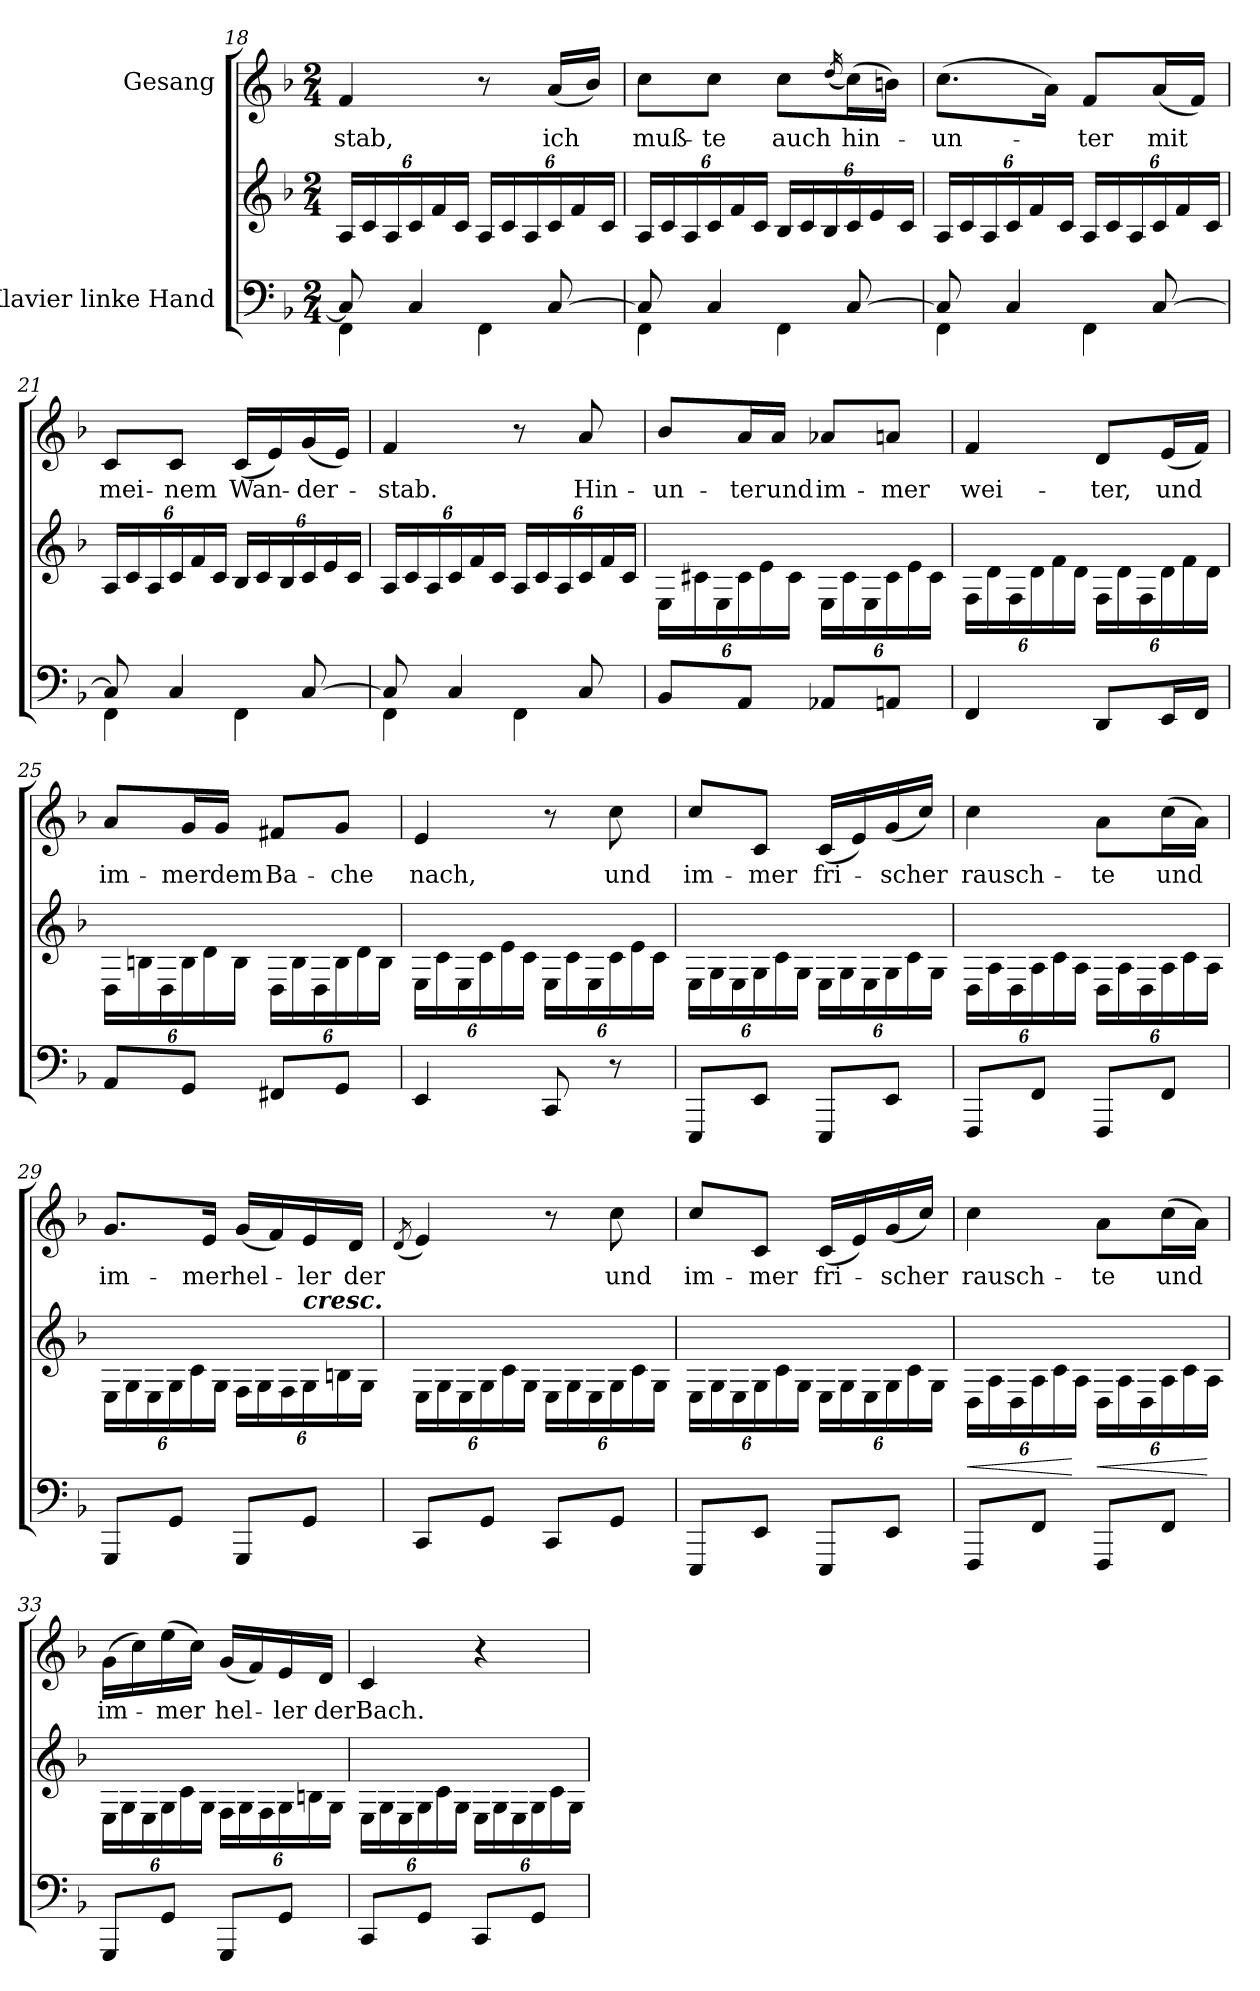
**kern	**kern	**dynam	**kern	**text
*part2	*part2	*part2	*part1	*part1
*staff3	*staff2	*staff2/3	*staff1	*staff1
*I"Klavier linke Hand	*	*	*I"Gesang	*
*clefF4	*clefG2	*	*clefG2	*
*k[b-]	*k[b-]	*	*k[b-]	*
*M2/4	*M2/4	*	*M2/4	*
=18	=18	=18	=18	=18
*^	*	*	*	*
*	*	*Xbrackettup	*	*	*
!	!	!	!	!	!LO:LY:b
8C/]	4FF\	24A/LL	.	4f/	stab,
.	.	24c/	.	.	.
.	.	24A/	.	.	.
4C/	.	24c/	.	.	.
.	.	24f/	.	.	.
.	.	24c/JJ	.	.	.
.	4FF\	24A/LL	.	8r	.
.	.	24c/	.	.	.
.	.	24A/	.	.	.
!	!	!	!	!	!LO:LY:b
[8C/	.	24c/	.	(16a/LL	ich
.	.	24f/	.	.	.
.	.	.	.	16b-/JJ)	.
.	.	24c/JJ	.	.	.
!!LO:PB:g=z
=19	=19	=19	=19	=19	=19
!	!	!	!	!	!LO:LY:b
8C/]	4FF\	24A/LL	.	8cc\L	muß-
.	.	24c/	.	.	.
.	.	24A/	.	.	.
!	!	!	!	!	!LO:LY:b
4C/	.	24c/	.	8cc\J	te
.	.	24f/	.	.	.
.	.	24c/JJ	.	.	.
!	!	!	!	!	!LO:LY:b
.	4FF\	24B-/LL	.	8cc\L	auch
.	.	24c/	.	.	.
.	.	24B-/	.	.	.
.	.	.	.	(16qdd/	.
!	!	!	!	!	!LO:LY:b
[8C/	.	24c/	.	(16cc\L)	hin-
.	.	24e/	.	.	.
.	.	.	.	16bn\JJ)	.
.	.	24c/JJ	.	.	.
=20	=20	=20	=20	=20	=20
!	!	!	!	!	!LO:LY:b
8C/]	4FF\	24A/LL	.	(8.cc\L	un-
.	.	24c/	.	.	.
.	.	24A/	.	.	.
4C/	.	24c/	.	.	.
.	.	24f/	.	.	.
.	.	.	.	16a\Jk)	.
.	.	24c/JJ	.	.	.
!	!	!	!	!	!LO:LY:b
.	4FF\	24A/LL	.	8f/L	ter
.	.	24c/	.	.	.
.	.	24A/	.	.	.
!	!	!	!	!	!LO:LY:b
[8C/	.	24c/	.	(16a/L	mit
.	.	24f/	.	.	.
.	.	.	.	16f/JJ)	.
.	.	24c/JJ	.	.	.
!!LO:LB:g=z
=21	=21	=21	=21	=21	=21
!	!	!	!	!	!LO:LY:b
8C/]	4FF\	24A/LL	.	8c/L	mei-
.	.	24c/	.	.	.
.	.	24A/	.	.	.
!	!	!	!	!	!LO:LY:b
4C/	.	24c/	.	8c/J	nem
.	.	24f/	.	.	.
.	.	24c/JJ	.	.	.
!	!	!	!	!	!LO:LY:b
.	4FF\	24B-/LL	.	(16c/LL	Wan-
.	.	24c/	.	.	.
.	.	.	.	16e/)	.
.	.	24B-/	.	.	.
!	!	!	!	!	!LO:LY:b
[8C/	.	24c/	.	(16g/	der-
.	.	24e/	.	.	.
.	.	.	.	16e/JJ)	.
.	.	24c/JJ	.	.	.
=22	=22	=22	=22	=22	=22
!	!	!	!	!	!LO:LY:b
8C/]	4FF\	24A/LL	.	4f/	stab.
.	.	24c/	.	.	.
.	.	24A/	.	.	.
4C/	.	24c/	.	.	.
.	.	24f/	.	.	.
.	.	24c/JJ	.	.	.
.	4FF\	24A/LL	.	8r	.
.	.	24c/	.	.	.
.	.	24A/	.	.	.
!	!	!	!	!	!LO:LY:b
8C/	.	24c/	.	8a/	Hin-
.	.	24f/	.	.	.
.	.	24c/JJ	.	.	.
*v	*v	*	*	*	*
!!LO:LB:g=z
=23	=23	=23	=23	=23
!	!	!	!	!LO:LY:b
8BB-/L	24E\LL	.	8b-/L	un-
.	24c#X\	.	.	.
.	24E\	.	.	.
!	!	!	!	!LO:LY:b
8AA/J	24c#\	.	16a/L	ter
.	24e\	.	.	.
!	!	!	!	!LO:LY:b
.	.	.	16a/JJ	und
.	24c#\JJ	.	.	.
!	!	!	!	!LO:LY:b
8AA-X/L	24E\LL	.	8a-X/L	im-
.	24c#\	.	.	.
.	24E\	.	.	.
!	!	!	!	!LO:LY:b
8AAn/J	24c#\	.	8an/J	mer
.	24e\	.	.	.
.	24c#\JJ	.	.	.
=24	=24	=24	=24	=24
!	!	!	!	!LO:LY:b
4FF/	24F\LL	.	4f/	wei-
.	24d\	.	.	.
.	24F\	.	.	.
.	24d\	.	.	.
.	24f\	.	.	.
.	24d\JJ	.	.	.
!	!	!	!	!LO:LY:b
8DD/L	24F\LL	.	8d/L	ter,
.	24d\	.	.	.
.	24F\	.	.	.
!	!	!	!	!LO:LY:b
16EE/L	24d\	.	(16e/L	und
.	24f\	.	.	.
16FF/JJ	.	.	16f/JJ)	.
.	24d\JJ	.	.	.
!!LO:LB:g=z
=25	=25	=25	=25	=25
!	!	!	!	!LO:LY:b
8AA/L	24D\LL	.	8a/L	im-
.	24Bn\	.	.	.
.	24D\	.	.	.
!	!	!	!	!LO:LY:b
8GG/J	24B\	.	16g/L	mer
.	24d\	.	.	.
!	!	!	!	!LO:LY:b
.	.	.	16g/JJ	dem
.	24B\JJ	.	.	.
!	!	!	!	!LO:LY:b
8FF#X/L	24D\LL	.	8f#X/L	Ba-
.	24B\	.	.	.
.	24D\	.	.	.
!	!	!	!	!LO:LY:b
8GG/J	24B\	.	8g/J	che
.	24d\	.	.	.
.	24B\JJ	.	.	.
=26	=26	=26	=26	=26
!	!	!	!	!LO:LY:b
4EE/	24E\LL	.	4e/	nach,
.	24c\	.	.	.
.	24E\	.	.	.
.	24c\	.	.	.
.	24e\	.	.	.
.	24c\JJ	.	.	.
8CC/	24E\LL	.	8r	.
.	24c\	.	.	.
.	24E\	.	.	.
!	!	!	!	!LO:LY:b
8r	24c\	.	8cc\	und
.	24e\	.	.	.
.	24c\JJ	.	.	.
!!LO:PB:g=z
=27	=27	=27	=27	=27
!	!	!	!	!LO:LY:b
8EEE/L	24E\LL	.	8cc/L	im-
.	24G\	.	.	.
.	24E\	.	.	.
!	!	!	!	!LO:LY:b
8EE/J	24G\	.	8c/J	mer
.	24c\	.	.	.
.	24G\JJ	.	.	.
!	!	!	!	!LO:LY:b
8EEE/L	24E\LL	.	(16c/LL	fri-
.	24G\	.	.	.
.	.	.	16e/)	.
.	24E\	.	.	.
!	!	!	!	!LO:LY:b
8EE/J	24G\	.	(16g/	scher
.	24c\	.	.	.
.	.	.	16cc/JJ)	.
.	24G\JJ	.	.	.
=28	=28	=28	=28	=28
!	!	!	!	!LO:LY:b
8FFF/L	24D\LL	.	4cc\	rausch-
.	24A\	.	.	.
.	24D\	.	.	.
8FF/J	24A\	.	.	.
.	24c\	.	.	.
.	24A\JJ	.	.	.
!	!	!	!	!LO:LY:b
8FFF/L	24D\LL	.	8a\L	te
.	24A\	.	.	.
.	24D\	.	.	.
!	!	!	!	!LO:LY:b
8FF/J	24A\	.	(16cc\L	und
.	24c\	.	.	.
.	.	.	16a\JJ)	.
.	24A\JJ	.	.	.
!!LO:PB:g=z
=29	=29	=29	=29	=29
!	!	!	!	!LO:LY:b
8GGG/L	24E\LL	.	8.g/L	im-
.	24G\	.	.	.
.	24E\	.	.	.
8GG/J	24G\	.	.	.
.	24c\	.	.	.
!	!	!	!	!LO:LY:b
.	.	.	16e/Jk	mer
.	24G\JJ	.	.	.
!	!	!	!	!LO:LY:b
8GGG/L	24F\LL	.	(16g/LL	hel-
.	24G\	.	.	.
.	.	.	16f/)	.
.	24F\	.	.	.
!	!LO:TX:a:Bi:t=cresc.	!	!	!
!	!	!	!	!LO:LY:b
8GG/J	24G\	.	16e/	ler
.	24Bn\	.	.	.
!	!	!	!	!LO:LY:b
.	.	.	16d/JJ	der
.	24G\JJ	.	.	.
=30	=30	=30	=30	=30
.	.	.	(8qd/	.
8CC/L	24E\LL	.	4e/)	.
.	24G\	.	.	.
.	24E\	.	.	.
8GG/J	24G\	.	.	.
.	24c\	.	.	.
.	24G\JJ	.	.	.
8CC/L	24E\LL	.	8r	.
.	24G\	.	.	.
.	24E\	.	.	.
!	!	!	!	!LO:LY:b
8GG/J	24G\	.	8cc\	und
.	24c\	.	.	.
.	24G\JJ	.	.	.
!!LO:LB:g=z
=31	=31	=31	=31	=31
!	!	!	!	!LO:LY:b
8EEE/L	24E\LL	.	8cc/L	im-
.	24G\	.	.	.
.	24E\	.	.	.
!	!	!	!	!LO:LY:b
8EE/J	24G\	.	8c/J	mer
.	24c\	.	.	.
.	24G\JJ	.	.	.
!	!	!	!	!LO:LY:b
8EEE/L	24E\LL	.	(16c/LL	fri-
.	24G\	.	.	.
.	.	.	16e/)	.
.	24E\	.	.	.
!	!	!	!	!LO:LY:b
8EE/J	24G\	.	(16g/	scher
.	24c\	.	.	.
.	.	.	16cc/JJ)	.
.	24G\JJ	.	.	.
=32	=32	=32	=32	=32
!	!	!LO:HP:b	!	!LO:LY:b
8FFF/L	24D\LL	<	4cc\	rausch-
.	24A\	.	.	.
.	24D\	.	.	.
8FF/J	24A\	.	.	.
.	24c\	.	.	.
.	24A\JJ	[	.	.
!	!	!LO:HP:b	!	!LO:LY:b
8FFF/L	24D\LL	<	8a\L	te
.	24A\	.	.	.
.	24D\	.	.	.
!	!	!	!	!LO:LY:b
8FF/J	24A\	.	(16cc\L	und
.	24c\	.	.	.
.	.	.	16a\JJ)	.
.	24A\JJ	[	.	.
!!LO:LB:g=z
=33	=33	=33	=33	=33
!	!	!	!	!LO:LY:b
8GGG/L	24E\LL	.	(16g\LL	im-
.	24G\	.	.	.
.	.	.	16cc\)	.
.	24E\	.	.	.
!	!	!	!	!LO:LY:b
8GG/J	24G\	.	(16ee\	mer
.	24c\	.	.	.
.	.	.	16cc\JJ)	.
.	24G\JJ	.	.	.
!	!	!	!	!LO:LY:b
8GGG/L	24F\LL	.	(16g/LL	hel-
.	24G\	.	.	.
.	.	.	16f/)	.
.	24F\	.	.	.
!	!	!	!	!LO:LY:b
8GG/J	24G\	.	16e/	ler
.	24Bn\	.	.	.
!	!	!	!	!LO:LY:b
.	.	.	16d/JJ	der
.	24G\JJ	.	.	.
=34	=34	=34	=34	=34
!	!	!	!	!LO:LY:b
8CC/L	24E\LL	.	4c/	Bach.
.	24G\	.	.	.
.	24E\	.	.	.
8GG/J	24G\	.	.	.
.	24c\	.	.	.
.	24G\JJ	.	.	.
8CC/L	24E\LL	.	4r	.
.	24G\	.	.	.
.	24E\	.	.	.
8GG/J	24G\	.	.	.
.	24c\	.	.	.
.	24G\JJ	.	.	.
=	=	=	=	=
*-	*-	*-	*-	*-
